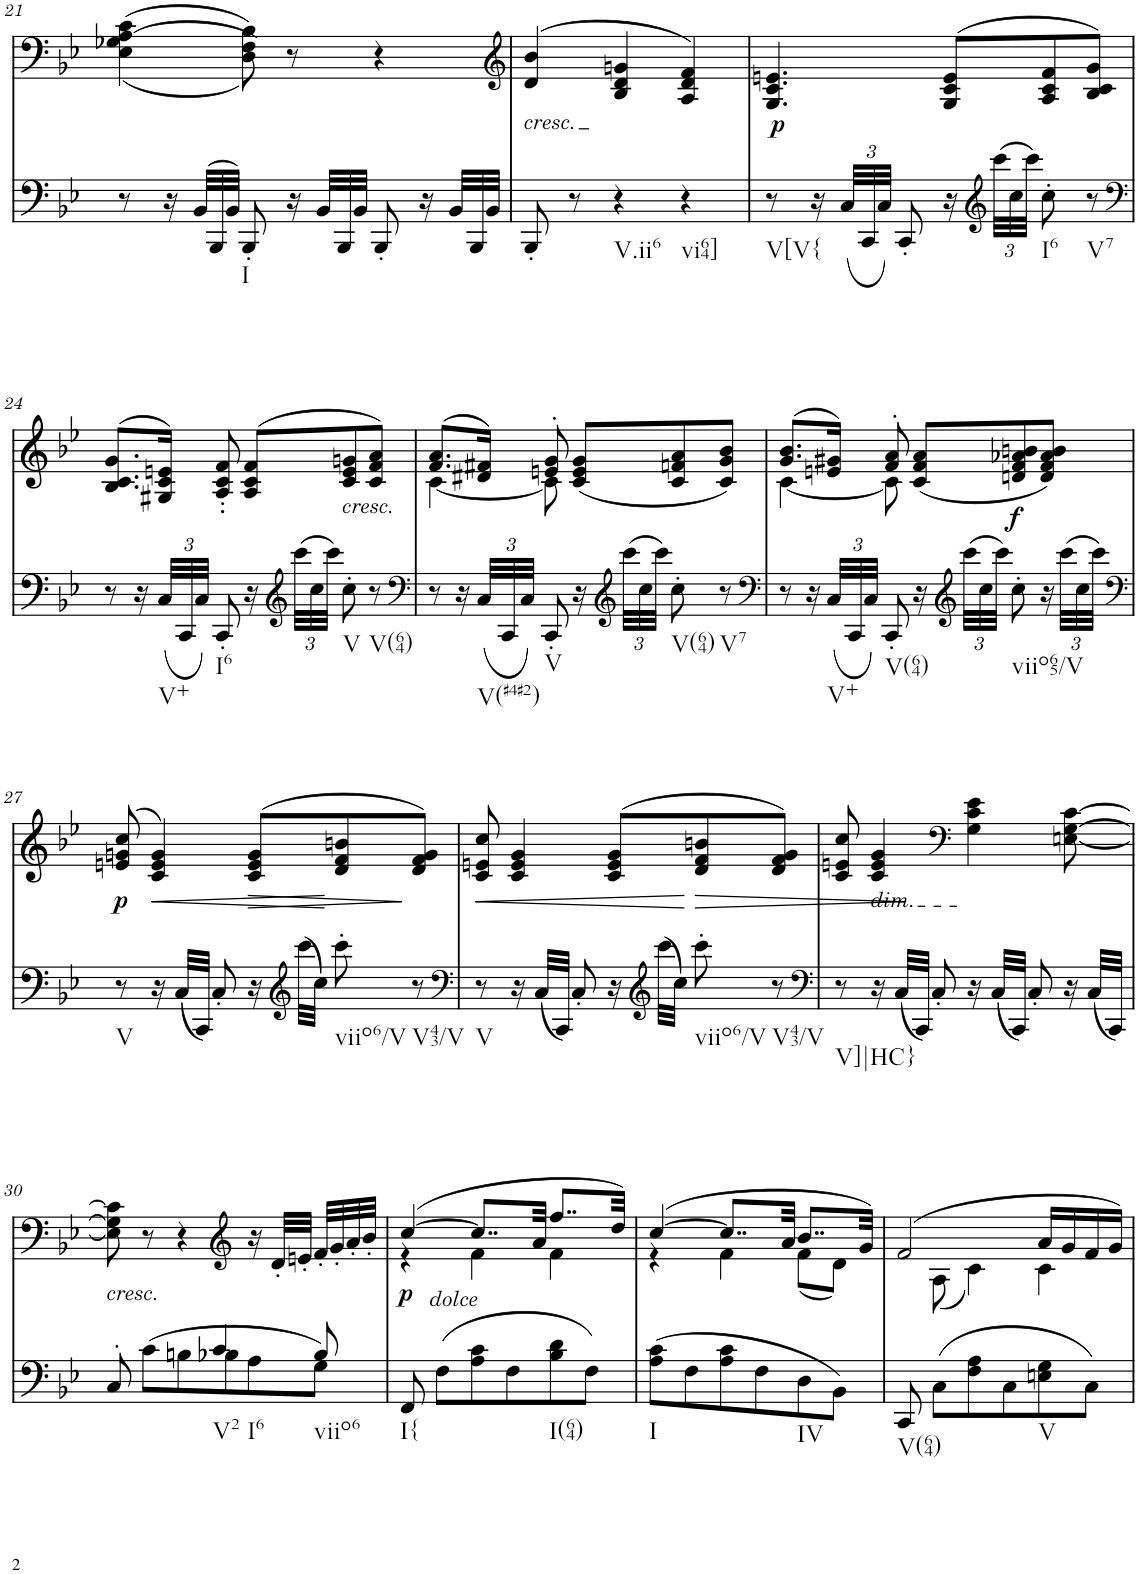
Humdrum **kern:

**kern	**dynam	**kern	**text	**dynam
*part2	*part2	*part1	*part1	*part1
*staff2	*staff2	*staff1	*staff1	*staff1
*I"Piano	*	*I"Piano	*	*
*I'Pno	*	*I'Pno	*	*
!!LO:PB:g=z
*clefF4	*	*clefF4	*	*
*k[b-e-]	*	*k[b-e-]	*	*
*B-:	*	*B-:	*	*
*M3/4	*	*M3/4	*	*
=21	=21	=21	=21	=21
8r	.	(<((4E-\ 4G-X\ 4A\ 4c\	.	.
16r	.	.	.	.
*Xbrackettup	*	*	*	*
(>48BB-/LLL	.	.	.	.
48BBB-/	.	.	.	.
48BB-/JJJ)	.	.	.	.
!LO:TX:b:t=I	!	!	!	!
8BBB-'/	.	8D\ 8F\ 8B-\)))	.	.
16r	.	8r	.	.
(48BB-/LLL	.	.	.	.
48BBB-/	.	.	.	.
48BB-/JJJ)	.	.	.	.
8BBB-'/	.	4r	.	.
16r	.	.	.	.
(48BB-/LLL	.	.	.	.
48BBB-/	.	.	.	.
48BB-/JJJ)	.	.	.	.
=22	=22	=22	=22	=22
*	*	*clefG2	*	*
!	!	!LO:TX:b:i:t=cresc.	!	!
!	!	!	!LO:LY:b	!
8BBB-'/	.	(>4d/ 4b-/	<	.
8r	.	.	.	.
!LO:TX:b:t=V.ii6	!	!	!	!
4r	.	4B-/ 4d/ 4gn/	.	.
!LO:TX:b:t=vi64]	!	!	!	!
4r	.	4A/ 4d/ 4f/)	.	.
=23	=23	=23	=23	=23
!LO:TX:b:t=V[V{	!	!	!	!
!	!LO:DY:a	!	!	!
8r	p	4.G/ 4.c/ 4.en/	.	.
16r	.	.	.	.
(48C/LLL	.	.	.	.
48CC/	.	.	.	.
48C/JJJ)	.	.	.	.
8CC'/	.	.	.	.
16r	.	(>8G/ 8c/ 8e/L	.	.
*clefG2	*	*	*	*
(48ccc\LLL	.	.	.	.
48cc\	.	.	.	.
48ccc\JJJ)	.	.	.	.
!LO:TX:b:t=I6	!	!	!	!
8cc'\	.	8A/ 8c/ 8f/	.	.
!LO:TX:b:t=V7	!	!	!	!
8r	.	8B-/ 8c/ 8g/J)	.	.
!!LO:LB:g=z
=24	=24	=24	=24	=24
*clefF4	*	*	*	*
8r	.	(>8.B-/ 8.c/ 8.g/L	.	.
16r	.	.	.	.
!LO:TX:b:t=V+	!	!	!	!
(48C/LLL	.	16G#X/ 16c/ 16en/Jk)	.	.
48CC/	.	.	.	.
48C/JJJ)	.	.	.	.
!LO:TX:b:t=I6	!	!	!	!
8CC'/	.	8A/' 8c/' 8f/'	.	.
16r	.	(>8A/ 8c/ 8f/L	.	.
*clefG2	*	*	*	*
(48ccc\LLL	.	.	.	.
48cc\	.	.	.	.
48ccc\JJJ)	.	.	.	.
!	!	!LO:TX:b:i:t=cresc.	!	!
!LO:TX:b:t=V	!	!	!	!
!	!	!	!LO:LY:b	!
8cc'\	.	8c/ 8e/ 8gn/	<	.
!LO:TX:b:t=V(64)	!	!	!	!
8r	.	8c/ 8f/ 8a/J)	.	.
=25	=25	=25	=25	=25
*clefF4	*	*	*	*
*	*	*^	*	*
8r	.	(8.f/ 8.a/L	[4c\	.	.
16r	.	.	.	.	.
!LO:TX:b:t=V(#4#2)	!	!	!	!	!
(48C/LLL	.	16d#X/ 16f#X/Jk)	.	.	.
48CC/	.	.	.	.	.
48C/JJJ)	.	.	.	.	.
!LO:TX:b:t=V	!	!	!	!	!
8CC'/	.	8en/' 8g/'	8c\]	.	.
16r	.	(8c/ 8e/ 8g/L	4.ryy	.	.
*clefG2	*	*	*	*	*
(48ccc\LLL	.	.	.	.	.
48cc\	.	.	.	.	.
48ccc\JJJ)	.	.	.	.	.
!LO:TX:b:t=V(64)	!	!	!	!	!
8cc'\	.	8c/ 8fn/ 8a/	.	.	.
!LO:TX:b:t=V7	!	!	!	!	!
8r	.	8c/ 8g/ 8b-/J)	.	.	.
=26	=26	=26	=26	=26	=26
*clefF4	*	*	*	*	*
8r	.	(8.g/ 8.b-/L	[4c\	.	.
16r	.	.	.	.	.
!LO:TX:b:t=V+	!	!	!	!	!
(48C/LLL	.	16en/ 16g#X/Jk)	.	.	.
48CC/	.	.	.	.	.
48C/JJJ)	.	.	.	.	.
!LO:TX:b:t=V(64)	!	!	!	!	!
8CC'/	.	8f/' 8a/'	8c\]	.	.
16r	.	(8c/ 8f/ 8a/L	4.ryy	.	.
*clefG2	*	*	*	*	*
(48ccc\LLL	.	.	.	.	.
48cc\	.	.	.	.	.
48ccc\JJJ)	.	.	.	.	.
!LO:TX:b:t=viio65/V	!	!	!	!	!
!	!	!	!	!	!LO:DY:b
8cc'\	.	8dn/ 8f/ 8a-X/ 8bn/	.	.	f
16r	.	8d/ 8f/ 8a-/ 8b/J)	.	.	.
(48ccc\LLL	.	.	.	.	.
48cc\	.	.	.	.	.
48ccc\JJJ)	.	.	.	.	.
*	*	*v	*v	*	*
!!LO:LB:g=z
=27	=27	=27	=27	=27
*clefF4	*	*	*	*
!LO:TX:b:t=V	!	!	!	!
!	!	!	!LO:LY:b	!LO:DY:b
8r	.	(>8en/ 8gn/ 8cc/	p	p
!	!	!	!LO:LY:b	!LO:HP:b
16r	.	4c/ 4e/ 4g/)	<	<
(32C/LLL	.	.	.	.
32CC/JJJ)	.	.	.	.
8C'/	.	.	.	.
!	!	!	!LO:LY:b	!LO:HP:b
16r	.	(>8c/ 8e/ 8g/L	>	>
*clefG2	*	*	*	*
(32ccc\LLL	.	.	.	.
32cc\JJJ)	.	.	.	.
!LO:TX:b:t=viio6/V	!	!	!	!
8ccc'\	.	8d/ 8f/ 8bn/	.	[
!LO:TX:b:t=V43/V	!	!	!	!
8r	.	8d/ 8f/ 8g/J)	.	]
=28	=28	=28	=28	=28
*clefF4	*	*	*	*
!LO:TX:b:t=V	!	!	!	!
!	!	!	!LO:LY:b	!LO:HP:b
8r	.	8c/ 8en/ 8cc/	<	<
16r	.	4c/ 4e/ 4g/	.	.
(32C/LLL	.	.	.	.
32CC/JJJ)	.	.	.	.
8C'/	.	.	.	.
!	!	!	!LO:LY:b	!
16r	.	(>8c/ 8e/ 8g/L	>	.
*clefG2	*	*	*	*
(32ccc\LLL	.	.	.	.
32cc\JJJ)	.	.	.	.
!LO:TX:b:t=viio6/V	!	!	!	!
!	!	!	!	!LO:HP:n=1:b
8ccc'\	.	8d/ 8f/ 8bn/	.	[ >
!LO:TX:b:t=V43/V	!	!	!	!
8r	.	8d/ 8f/ 8g/J)	.	.
.	.	.	.	]
=29	=29	=29	=29	=29
*clefF4	*	*	*	*
!LO:TX:b:t=V]|HC}	!	!	!	!
8r	.	8c/ 8en/ 8cc/	.	.
!	!	!LO:TX:b:i:t=dim.	!	!
16r	.	4c/ 4e/ 4g/	.	.
(32C/LLL	.	.	.	.
32CC/JJJ)	.	.	.	.
8C'/	.	.	.	.
*	*	*clefF4	*	*
!	!	!	!LO:LY:b	!
16r	.	4G\ 4c\ 4e\	>	.
(32C/LLL	.	.	.	.
32CC/JJJ)	.	.	.	.
8C'/	.	.	.	.
16r	.	[8En\ [8G\ [8c\	.	.
(32C/LLL	.	.	.	.
32CC/JJJ)	.	.	.	.
!!LO:LB:g=z
=30	=30	=30	=30	=30
*^	*	*	*	*
!	!	!	!LO:TX:b:i:t=cresc.	!	!
!	!	!	!	!LO:LY:b	!
4.ryy	8C'/	.	8E\] 8G\] 8c\]	<	.
.	(>8c\L	.	8r	.	.
.	8Bn\	.	4r	.	.
!LO:TX:b:t=V2	!	!	!	!	!
!LO:TX:b:t=I6	!	!	!	!	!
4c/	8B-X\	.	.	.	.
*	*	*	*clefG2	*	*
.	8A\	.	16r	.	.
.	.	.	32d'/LLL	.	.
.	.	.	32en'/JJJ	.	.
!LO:TX:b:t=viio6	!	!	!	!	!
!	!	!	!	!LO:LY:b	!
(8B-/	8G\J	.	32f'/LLL	<	.
.	.	.	32g'/	.	.
.	.	.	32a'/	.	.
.	.	.	32b-'/JJJ	.	.
*v	*v	*	*	*	*
=31	=31	=31	=31	=31
*	*	*^	*	*
!LO:TX:b:t=I{	!	!	!	!	!
!	!	!	!	!LO:LY:b	!LO:DY:b
8FF/	.	([4cc/	4r	p	p
8F\L	.	.	.	.	.
!	!	!	!	!	!LO:DY:b
8A\ 8c\	.	8..cc/L]	4f\	.	other-dynamics
8F\	.	.	.	.	.
.	.	32a/Jkk	.	.	.
!LO:TX:b:t=I(64)	!	!	!	!	!
8B-\ 8d\	.	8..ff/L	4f\	.	.
8F\J)	.	.	.	.	.
.	.	32dd/Jkk)	.	.	.
=32	=32	=32	=32	=32	=32
!LO:TX:b:t=I	!	!	!	!	!
(8A\ 8c\L	.	([4cc/	4r	.	.
8F\	.	.	.	.	.
8A\ 8c\	.	8..cc/L]	4f\	.	.
8F\	.	.	.	.	.
.	.	32a/Jkk	.	.	.
!LO:TX:b:t=IV	!	!	!	!	!
8D\	.	8..b-/L	(8f\L	.	.
8BB-\J)	.	.	8d\J)	.	.
.	.	32g/Jkk)	.	.	.
=33	=33	=33	=33	=33	=33
!LO:TX:b:t=V(64)	!	!	!	!	!
8CC/	.	(2f/	8ryy	.	.
(8C\L	.	.	(8A\	.	.
8F\ 8A\	.	.	4c\)	.	.
8C\	.	.	.	.	.
!LO:TX:b:t=V	!	!	!	!	!
8En\ 8G\	.	16a/LL	4c\	.	.
.	.	16g/	.	.	.
8C\J)	.	16f/	.	.	.
.	.	16g/JJ)	.	.	.
*	*	*v	*v	*	*
=	=	=	=	=
*-	*-	*-	*-	*-
